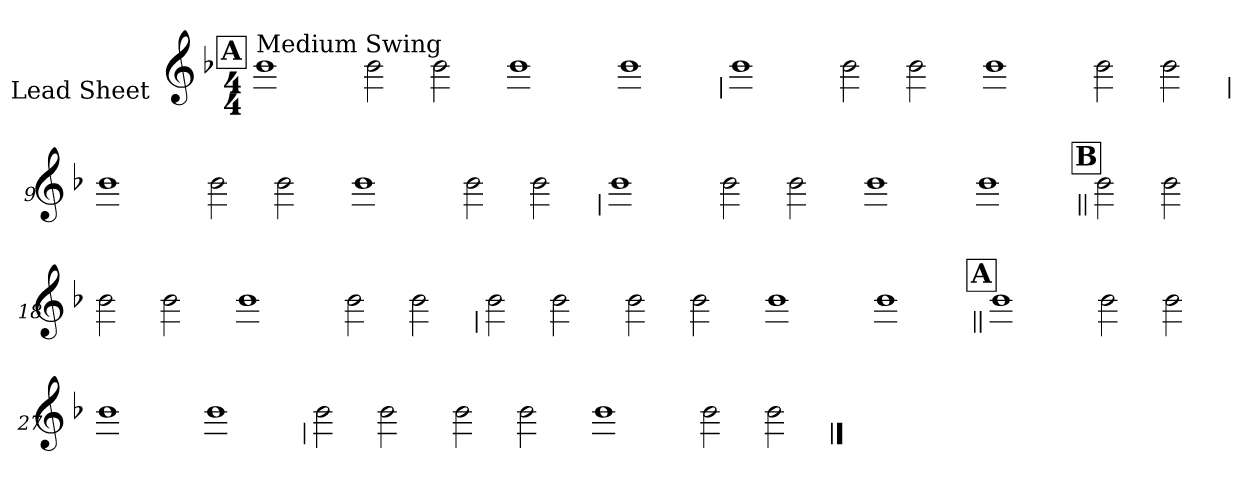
**kern
*part1
*staff1
*I"Lead Sheet
*stria0
*clefG2
*k[b-]
*F:
*M4/4
!!LO:REH:place=s1:a:t=A
=1||
!LO:TX:a:t=Medium Swing
1b-
=2-
2b-
2b-
=3-
1b-
=4-
1b-
!!LO:LB:g=z
=5
1b-
=6-
2b-
2b-
=7-
1b-
=8-
2b-
2b-
!!LO:LB:g=z
=9
1b-
=10-
2b-
2b-
=11-
1b-
=12-
2b-
2b-
!!LO:LB:g=z
=13
1b-
=14-
2b-
2b-
=15-
1b-
=16-
1b-
!!LO:LB:g=z
!!LO:REH:place=s1:a:t=B
=17||
2b-
2b-
=18-
2b-
2b-
=19-
1b-
=20-
2b-
2b-
!!LO:LB:g=z
=21
2b-
2b-
=22-
2b-
2b-
=23-
1b-
=24-
1b-
!!LO:LB:g=z
!!LO:REH:place=s1:a:t=A
=25||
1b-
=26-
2b-
2b-
=27-
1b-
=28-
1b-
!!LO:LB:g=z
=29
2b-
2b-
=30-
2b-
2b-
=31-
1b-
=32-
2b-
2b-
==
*-
